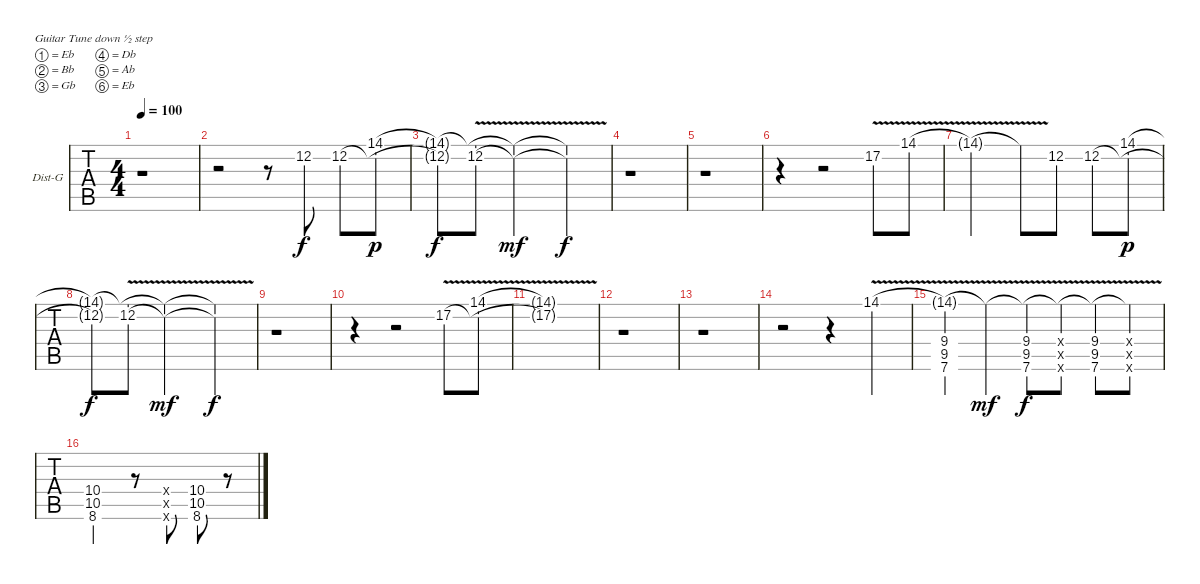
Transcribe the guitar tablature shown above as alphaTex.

\bracketExtendMode groupsimilarinstruments
\firstSystemTrackNameOrientation horizontal
\otherSystemsTrackNameOrientation horizontal
\track ("Distortion Guitar" "Dist-G") {instrument overdrivenguitar}
\staff {tabs}
\tuning (Eb4 Bb3 Gb3 Db3 Ab2 Eb2)
\ts (4 4)
\tempo 100
\clef g2
\ks c
r.1{dy f} |
r.2 r.8 12.2.8 12.2.8 (14.1 12.2{t}).8{dy p} |
(12.2{t} 14.1{t}).8{dy f} (14.1{t} 12.2{v}).8 (14.1{t} 12.2{v t}).2{dy mf} (14.1{t} 12.2{v t}).4{dy f} |
r.1 |
r.1 |
r.4 r.2 17.2{v}.8 14.1{v}.8 |
14.1{v t}.2 14.1{v t}.8 12.2.8 12.2.8 (14.1 12.2{t}).8{dy p} |
(12.2{t} 14.1{t}).8{dy f} (14.1{t} 12.2{v}).8 (14.1{t} 12.2{v t}).2{dy mf} (14.1{t} 12.2{v t}).4{dy f} |
r.1 |
r.4 r.2 17.2{v}.8 (14.1{v} 17.2{v t}).8 |
(14.1{v t} 17.2{v t}).1 |
r.1 |
r.1 |
r.2 r.4 14.1{v}.4 |
(9.4 9.5 7.6 14.1{v t}).4 14.1{v t}.4{dy mf} (9.4 9.5 7.6 14.1{v t}).8{dy f} (9.4{x} 9.5{x} 7.6{x} 14.1{v t}).8 (9.4 9.5 7.6 14.1{v t}).8 (14.1{v t} 9.4{x} 9.5{x} 7.6{x}).8 |
(10.4 10.5 8.6).2 r.8 (0.4{x} 0.5{x} 0.6{x}).8 (10.4 10.5 8.6).8 r.8
